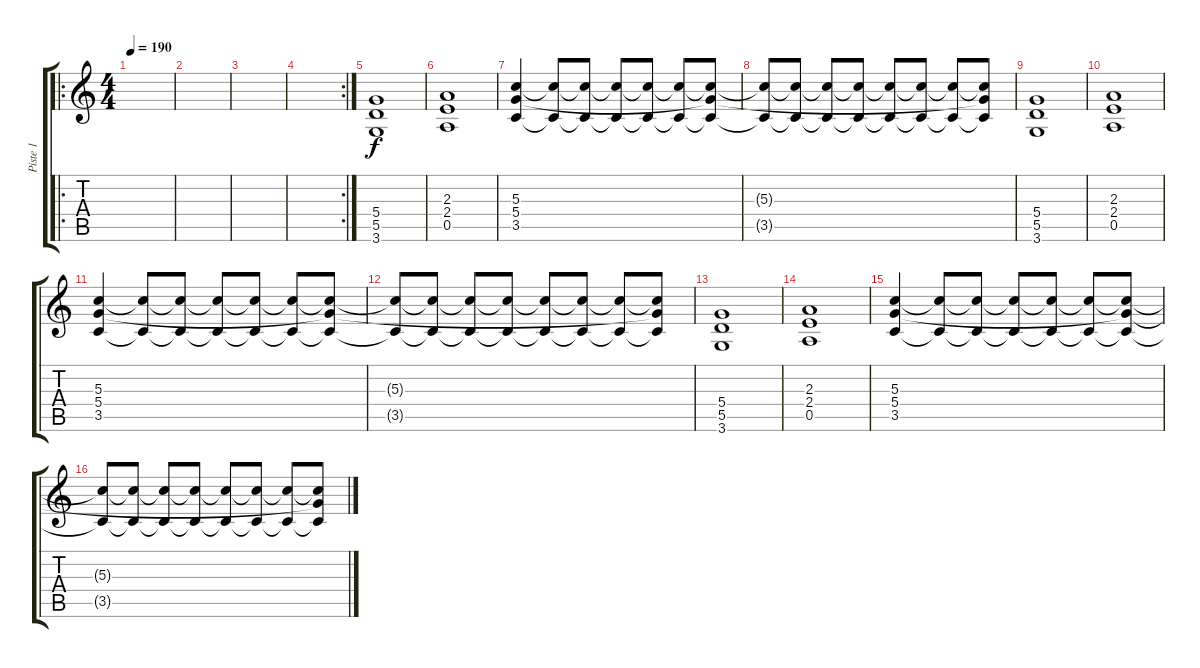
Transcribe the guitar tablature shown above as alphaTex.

\track ("Piste 1" "Piste 1") {instrument overdrivenguitar}
\staff {score tabs}
\tuning (E4 B3 G3 D3 A2 E2) {hide}
\ro
\ts (4 4)
\tempo 190
\clef g2
\ks c
|
|
|
\rc 2
|
(5.4 5.5 3.6).1 |
(2.3 2.4 0.5).1 |
(5.3 5.4 3.5).4 (5.3{t} 3.5{t}).8 (5.3{t} 3.5{t}).8 (5.3{t} 3.5{t}).8 (5.3{t} 3.5{t}).8 (5.3{t} 3.5{t}).8 (5.3{t} 5.4{t} 3.5{t}).8 |
(5.3{t} 3.5{t}).8 (5.3{t} 3.5{t}).8 (5.3{t} 3.5{t}).8 (5.3{t} 3.5{t}).8 (5.3{t} 3.5{t}).8 (5.3{t} 3.5{t}).8 (5.3{t} 3.5{t}).8 (5.3{t} 5.4{t} 3.5{t}).8 |
(5.4 5.5 3.6).1 |
(2.3 2.4 0.5).1 |
(5.3 5.4 3.5).4 (5.3{t} 3.5{t}).8 (5.3{t} 3.5{t}).8 (5.3{t} 3.5{t}).8 (5.3{t} 3.5{t}).8 (5.3{t} 3.5{t}).8 (5.3{t} 5.4{t} 3.5{t}).8 |
(5.3{t} 3.5{t}).8 (5.3{t} 3.5{t}).8 (5.3{t} 3.5{t}).8 (5.3{t} 3.5{t}).8 (5.3{t} 3.5{t}).8 (5.3{t} 3.5{t}).8 (5.3{t} 3.5{t}).8 (5.3{t} 5.4{t} 3.5{t}).8 |
(5.4 5.5 3.6).1 |
(2.3 2.4 0.5).1 |
(5.3 5.4 3.5).4 (5.3{t} 3.5{t}).8 (5.3{t} 3.5{t}).8 (5.3{t} 3.5{t}).8 (5.3{t} 3.5{t}).8 (5.3{t} 3.5{t}).8 (5.3{t} 5.4{t} 3.5{t}).8 |
(5.3{t} 3.5{t}).8 (5.3{t} 3.5{t}).8 (5.3{t} 3.5{t}).8 (5.3{t} 3.5{t}).8 (5.3{t} 3.5{t}).8 (5.3{t} 3.5{t}).8 (5.3{t} 3.5{t}).8 (5.3{t} 5.4{t} 3.5{t}).8
